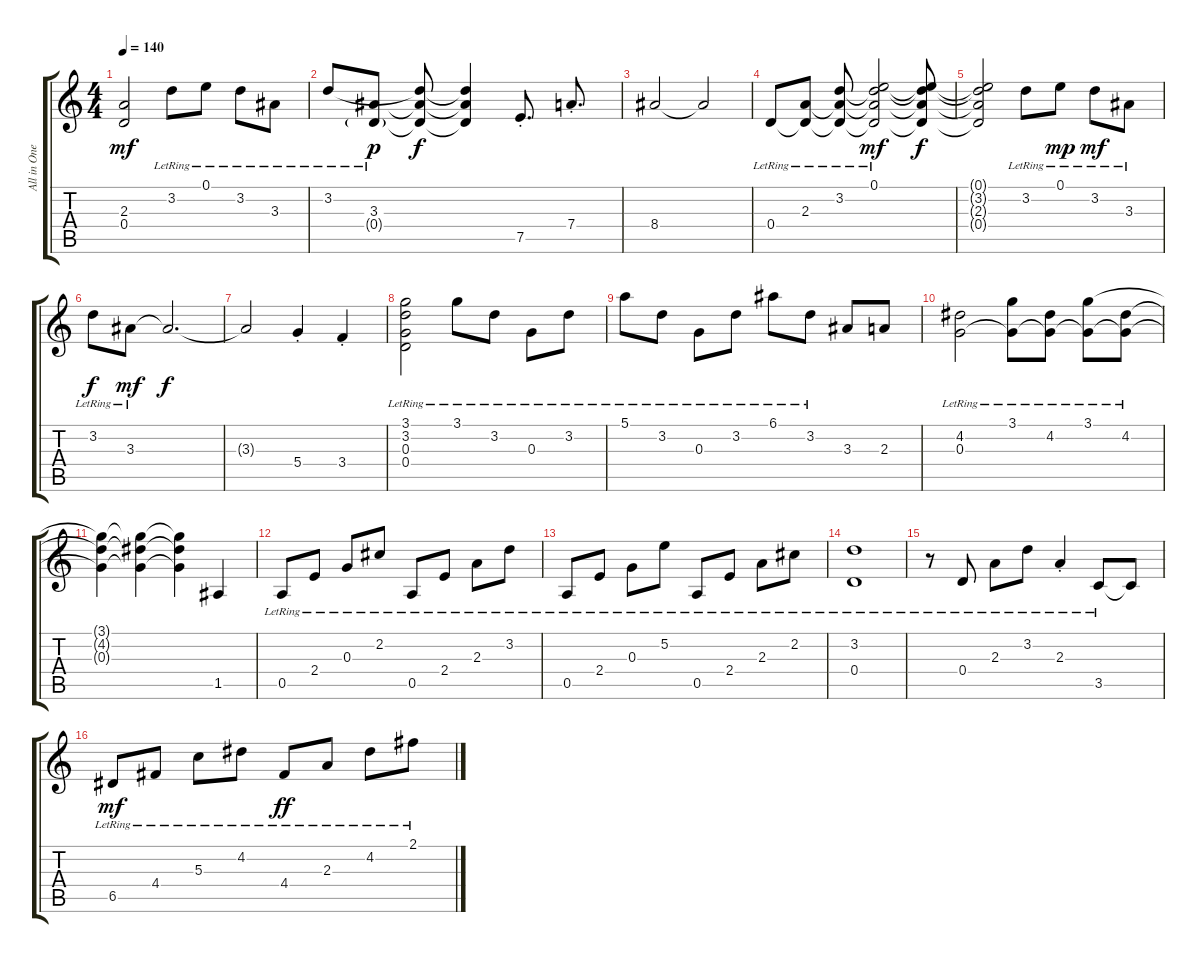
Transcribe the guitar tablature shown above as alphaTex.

\track ("All in One" "All in One") {instrument acousticguitarsteel}
\staff {score tabs}
\tuning (E4 B3 G3 D3 A2 E2) {hide}
\ts (4 4)
\tempo 140
\clef g2
\ks c
(2.3{t} 0.4).2{dy mf} 3.2{lr}.8 0.1{lr}.8 3.2{lr}.8 3.3{lr}.8 |
3.2{lr}.8 (3.3{lr} 0.4{g lr}).8{dy p} (3.2{t} 3.3{t} 0.4{t}).8{dy f} (3.2{t} 3.3{t} 0.4{t}).4 7.5{st}.8{d} 7.4{st}.8{d} |
8.4.2 8.4{t}.2 |
0.4{lr}.8 (2.3{lr} 0.4{t}).8 (3.2{lr} 2.3{t} 0.4{t}).8 (0.1{lr} 3.2{t} 2.3{t} 0.4{t}).2{dy mf} (0.1{t} 3.2{t} 2.3{t} 0.4{t}).8{dy f} |
(0.1{t} 3.2{t} 2.3{t} 0.4{t}).2 3.2{lr}.8 0.1{lr}.8{dy mp} 3.2{lr}.8{dy mf} 3.3{lr}.8 |
3.2{lr}.8{dy f} 3.3{lr}.8{dy mf} 3.3{t}.2{d dy f} |
3.3{t}.2 5.4{st}.4 3.4{st}.4 |
(3.1{lr} 3.2{lr} 0.3{lr} 0.4{lr}).2 3.1{lr}.8 3.2{lr}.8 0.3{lr}.8 3.2{lr}.8 |
5.1{lr}.8 3.2{lr}.8 0.3{lr}.8 3.2{lr}.8 6.1{lr}.8 3.2{lr}.8 3.3.8 2.3.8 |
(4.2{lr} 0.3).2 (3.1{lr} 0.3{t}).8 (4.2{lr} 0.3{t}).8 (3.1{lr} 0.3{t}).8 (4.2{lr} 0.3{t}).8 |
(3.1{t} 4.2{t} 0.3{t}).4 (3.1{t} 4.2{t} 0.3{t}).4 (3.1{t} 4.2{t} 0.3{t}).4 1.5.4 |
0.5{lr}.8 2.4{lr}.8 0.3{lr}.8 2.2{lr}.8 0.5{lr}.8 2.4{lr}.8 2.3{lr}.8 3.2{lr}.8 |
0.5{lr}.8 2.4{lr}.8 0.3{lr}.8 5.2{lr}.8 0.5{lr}.8 2.4{lr}.8 2.3{lr}.8 2.2{lr}.8 |
(3.2{lr} 0.4{lr}).1 |
r.8 0.4{lr}.8 2.3{lr}.8 3.2{lr}.8 2.3{st lr}.4 3.5{lr}.8 3.5{t}.8 |
6.5{lr}.8{dy mf} 4.4{lr}.8 5.3{lr}.8 4.2{lr}.8 4.4{lr}.8{dy ff} 2.3{lr}.8 4.2{lr}.8 2.1{lr}.8
